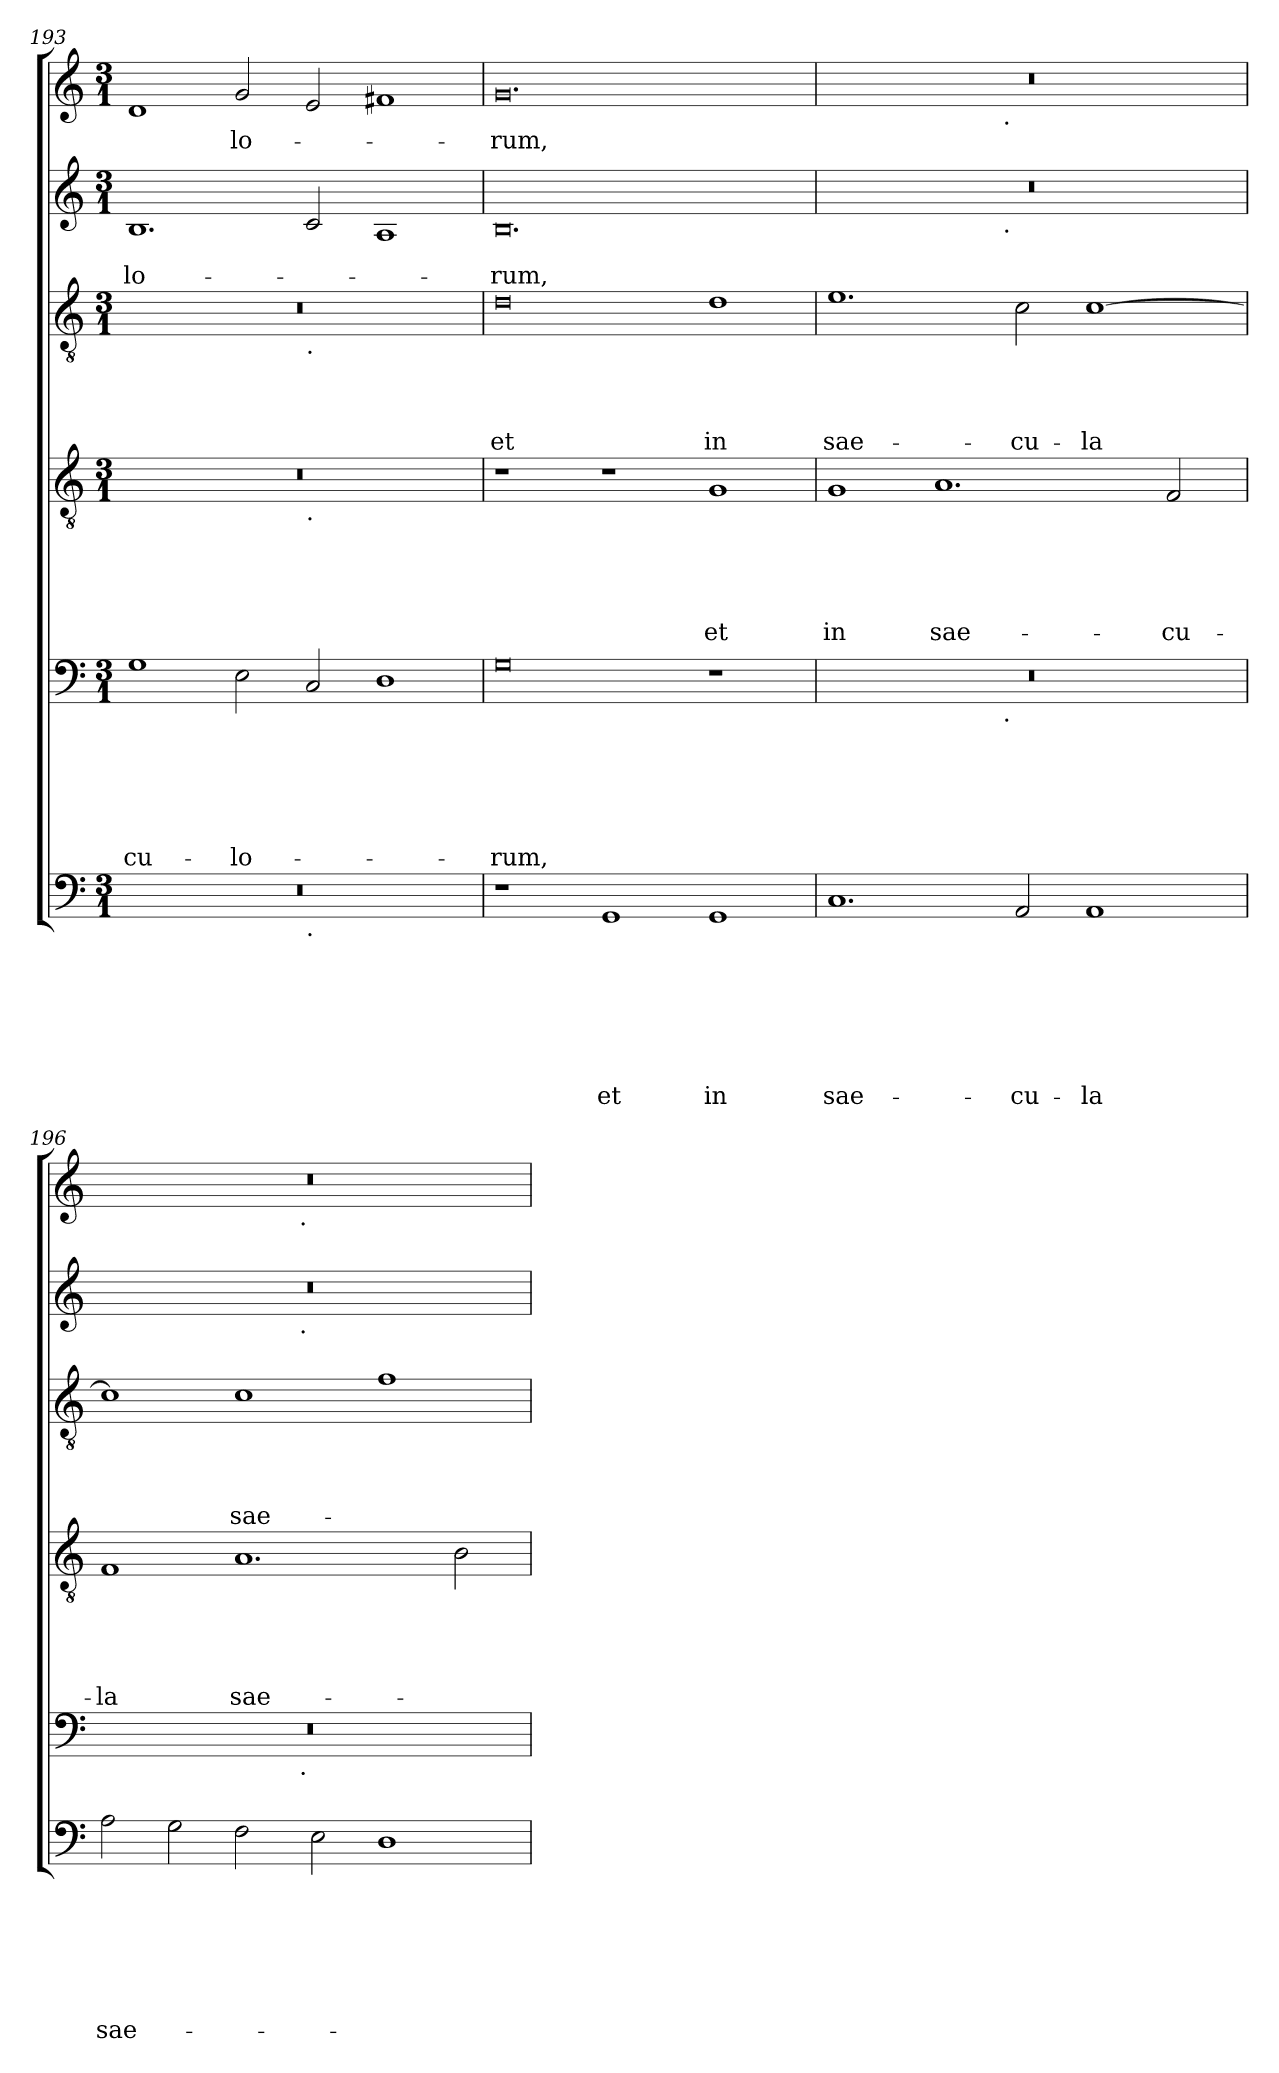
**kern	**text	**text	**text	**text	**text	**text	**text	**kern	**text	**text	**text	**text	**text	**text	**kern	**text	**text	**text	**text	**text	**kern	**text	**text	**text	**text	**kern	**text	**text	**kern	**text
*part6	*part6	*part6	*part6	*part6	*part6	*part6	*part6	*part5	*part5	*part5	*part5	*part5	*part5	*part5	*part4	*part4	*part4	*part4	*part4	*part4	*part3	*part3	*part3	*part3	*part3	*part2	*part2	*part2	*part1	*part1
*staff6	*staff6	*staff6	*staff6	*staff6	*staff6	*staff6	*staff6	*staff5	*staff5	*staff5	*staff5	*staff5	*staff5	*staff5	*staff4	*staff4	*staff4	*staff4	*staff4	*staff4	*staff3	*staff3	*staff3	*staff3	*staff3	*staff2	*staff2	*staff2	*staff1	*staff1
!!LO:LB:g=z
*clefF4	*	*	*	*	*	*	*	*clefF4	*	*	*	*	*	*	*clefGv2	*	*	*	*	*	*clefGv2	*	*	*	*	*clefG2	*	*	*clefG2	*
*k[]	*	*	*	*	*	*	*	*k[]	*	*	*	*	*	*	*k[]	*	*	*	*	*	*k[]	*	*	*	*	*k[]	*	*	*k[]	*
*C:	*	*	*	*	*	*	*	*C:	*	*	*	*	*	*	*C:	*	*	*	*	*	*C:	*	*	*	*	*C:	*	*	*C:	*
*M3/1	*	*	*	*	*	*	*	*M3/1	*	*	*	*	*	*	*M3/1	*	*	*	*	*	*M3/1	*	*	*	*	*M3/1	*	*	*M3/1	*
=193	=193	=193	=193	=193	=193	=193	=193	=193	=193	=193	=193	=193	=193	=193	=193	=193	=193	=193	=193	=193	=193	=193	=193	=193	=193	=193	=193	=193	=193	=193
!	!	!	!	!	!	!	!	!	!	!	!	!	!	!LO:LY:b	!	!	!	!	!	!	!	!	!	!	!	!	!	!LO:LY:b	!	!
*^	*	*	*	*	*	*	*	*	*	*	*	*	*	*	*^	*	*	*	*	*	*^	*	*	*	*	*	*	*	*	*
0.r	1.ryy	.	.	.	.	.	.	.	1G	.	.	.	.	.	-cu-	0.r	1.ryy	.	.	.	.	.	0.r	1.ryy	.	.	.	.	1.B	.	-lo-	1d	.
!	!	!	!	!	!	!	!	!	!	!	!	!	!	!	!LO:LY:b	!	!	!	!	!	!	!	!	!	!	!	!	!	!	!	!	!	!LO:LY:b
.	.	.	.	.	.	.	.	.	2E\	.	.	.	.	.	-lo-	.	.	.	.	.	.	.	.	.	.	.	.	.	.	.	.	2g/	-lo-
!	!	!	!	!	!	!	!	!	!	!	!	!	!	!	!	!	!	!	!	!	!	!	!	!LO:TX:b:t=.	!	!	!	!	!	!	!	!	!
!	!	!	!	!	!	!	!	!	!	!	!	!	!	!	!	!	!LO:TX:b:t=.	!	!	!	!	!	!	!	!	!	!	!	!	!	!	!	!
!	!LO:TX:b:t=.	!	!	!	!	!	!	!	!	!	!	!	!	!	!	!	!	!	!	!	!	!	!	!	!	!	!	!	!	!	!	!	!
.	1.ryy	.	.	.	.	.	.	.	2C/	.	.	.	.	.	.	.	1.ryy	.	.	.	.	.	.	1.ryy	.	.	.	.	2c/	.	.	2e/	.
.	.	.	.	.	.	.	.	.	1D	.	.	.	.	.	.	.	.	.	.	.	.	.	.	.	.	.	.	.	1A	.	.	1f#X	.
=194	=194	=194	=194	=194	=194	=194	=194	=194	=194	=194	=194	=194	=194	=194	=194	=194	=194	=194	=194	=194	=194	=194	=194	=194	=194	=194	=194	=194	=194	=194	=194	=194	=194
!	!	!	!	!	!	!	!	!	!	!	!	!	!	!	!LO:LY:b	!	!	!	!	!	!	!	!	!	!	!	!	!LO:LY:b:rj	!	!	!LO:LY:b	!	!LO:LY:b
*	*	*	*	*	*	*	*	*	*	*	*	*	*	*	*	*v	*v	*	*	*	*	*	*	*	*	*	*	*	*	*	*	*	*
*v	*v	*	*	*	*	*	*	*	*	*	*	*	*	*	*	*	*	*	*	*	*	*v	*v	*	*	*	*	*	*	*	*	*
1r	.	.	.	.	.	.	.	0G	.	.	.	.	.	-rum,	1r	.	.	.	.	.	0d	.	.	.	et	0.B	.	-rum,	0.g	-rum,
!	!	!	!	!	!	!	!LO:LY:b	!	!	!	!	!	!	!	!	!	!	!	!	!	!	!	!	!	!	!	!	!	!	!
1GG	.	.	.	.	.	.	et	.	.	.	.	.	.	.	1r	.	.	.	.	.	.	.	.	.	.	.	.	.	.	.
!	!	!	!	!	!	!	!LO:LY:b	!	!	!	!	!	!	!	!	!	!	!	!	!LO:LY:b	!	!	!	!	!LO:LY:b	!	!	!	!	!
1GG	.	.	.	.	.	.	in	1r	.	.	.	.	.	.	1G	.	.	.	.	et	1d	.	.	.	in	.	.	.	.	.
=195	=195	=195	=195	=195	=195	=195	=195	=195	=195	=195	=195	=195	=195	=195	=195	=195	=195	=195	=195	=195	=195	=195	=195	=195	=195	=195	=195	=195	=195	=195
!	!	!	!	!	!	!	!LO:LY:b	!	!	!	!	!	!	!	!	!	!	!	!	!LO:LY:b	!	!	!	!	!LO:LY:b	!	!	!	!	!
*	*	*	*	*	*	*	*	*^	*	*	*	*	*	*	*	*	*	*	*	*	*	*	*	*	*	*^	*	*	*^	*
1.C	.	.	.	.	.	.	sae-	0.r	1ryy	.	.	.	.	.	.	1G	.	.	.	.	in	1.e	.	.	.	sae-	0.r	1ryy	.	.	0.r	1ryy	.
!	!	!	!	!	!	!	!	!	!	!	!	!	!	!	!	!	!	!	!	!	!LO:LY:b	!	!	!	!	!	!	!	!	!	!	!	!
.	.	.	.	.	.	.	.	.	4...ryy	.	.	.	.	.	.	1.A	.	.	.	.	sae-	.	.	.	.	.	.	4...ryy	.	.	.	4...ryy	.
!	!	!	!	!	!	!	!	!	!	!	!	!	!	!	!	!	!	!	!	!	!	!	!	!	!	!	!	!	!	!	!	!LO:TX:b:t=.	!
!	!	!	!	!	!	!	!	!	!	!	!	!	!	!	!	!	!	!	!	!	!	!	!	!	!	!	!	!LO:TX:b:t=.	!	!	!	!	!
!	!	!	!	!	!	!	!	!	!LO:TX:b:t=.	!	!	!	!	!	!	!	!	!	!	!	!	!	!	!	!	!	!	!	!	!	!	!	!
.	.	.	.	.	.	.	.	.	1ryy	.	.	.	.	.	.	.	.	.	.	.	.	.	.	.	.	.	.	1ryy	.	.	.	1ryy	.
!	!	!	!	!	!	!	!LO:LY:b	!	!	!	!	!	!	!	!	!	!	!	!	!	!	!	!	!	!	!LO:LY:b	!	!	!	!	!	!	!
2AA/	.	.	.	.	.	.	-cu-	.	.	.	.	.	.	.	.	.	.	.	.	.	.	2c\	.	.	.	-cu-	.	.	.	.	.	.	.
!	!	!	!	!	!	!	!LO:LY:b	!	!	!	!	!	!	!	!	!	!	!	!	!	!	!	!	!	!	!LO:LY:b	!	!	!	!	!	!	!
1AA	.	.	.	.	.	.	-la	.	.	.	.	.	.	.	.	.	.	.	.	.	.	[>1c	.	.	.	-la	.	.	.	.	.	.	.
.	.	.	.	.	.	.	.	.	2ryy	.	.	.	.	.	.	.	.	.	.	.	.	.	.	.	.	.	.	2ryy	.	.	.	2ryy	.
!	!	!	!	!	!	!	!	!	!	!	!	!	!	!	!	!	!	!	!	!	!LO:LY:b	!	!	!	!	!	!	!	!	!	!	!	!
.	.	.	.	.	.	.	.	.	.	.	.	.	.	.	.	2F/	.	.	.	.	-cu-	.	.	.	.	.	.	.	.	.	.	.	.
.	.	.	.	.	.	.	.	.	32ryy	.	.	.	.	.	.	.	.	.	.	.	.	.	.	.	.	.	.	32ryy	.	.	.	32ryy	.
=196	=196	=196	=196	=196	=196	=196	=196	=196	=196	=196	=196	=196	=196	=196	=196	=196	=196	=196	=196	=196	=196	=196	=196	=196	=196	=196	=196	=196	=196	=196	=196	=196	=196
!	!	!	!	!	!	!	!LO:LY:b	!	!	!	!	!	!	!	!	!	!	!	!	!	!LO:LY:b	!	!	!	!	!	!	!	!	!	!	!	!
2A\	.	.	.	.	.	.	sae-	0.r	1ryy	.	.	.	.	.	.	1F	.	.	.	.	-la	1c]	.	.	.	.	0.r	1ryy	.	.	0.r	1ryy	.
2G\	.	.	.	.	.	.	.	.	.	.	.	.	.	.	.	.	.	.	.	.	.	.	.	.	.	.	.	.	.	.	.	.	.
!	!	!	!	!	!	!	!	!	!	!	!	!	!	!	!	!	!	!	!	!	!LO:LY:b	!	!	!	!	!LO:LY:b	!	!	!	!	!	!	!
2F\	.	.	.	.	.	.	.	.	4...ryy	.	.	.	.	.	.	1.A	.	.	.	.	sae-	1c	.	.	.	sae-	.	4...ryy	.	.	.	4...ryy	.
!	!	!	!	!	!	!	!	!	!	!	!	!	!	!	!	!	!	!	!	!	!	!	!	!	!	!	!	!	!	!	!	!LO:TX:b:t=.	!
!	!	!	!	!	!	!	!	!	!	!	!	!	!	!	!	!	!	!	!	!	!	!	!	!	!	!	!	!LO:TX:b:t=.	!	!	!	!	!
!	!	!	!	!	!	!	!	!	!LO:TX:b:t=.	!	!	!	!	!	!	!	!	!	!	!	!	!	!	!	!	!	!	!	!	!	!	!	!
.	.	.	.	.	.	.	.	.	1ryy	.	.	.	.	.	.	.	.	.	.	.	.	.	.	.	.	.	.	1ryy	.	.	.	1ryy	.
2E\	.	.	.	.	.	.	.	.	.	.	.	.	.	.	.	.	.	.	.	.	.	.	.	.	.	.	.	.	.	.	.	.	.
1D	.	.	.	.	.	.	.	.	.	.	.	.	.	.	.	.	.	.	.	.	.	1f	.	.	.	.	.	.	.	.	.	.	.
.	.	.	.	.	.	.	.	.	2ryy	.	.	.	.	.	.	.	.	.	.	.	.	.	.	.	.	.	.	2ryy	.	.	.	2ryy	.
.	.	.	.	.	.	.	.	.	.	.	.	.	.	.	.	2B\	.	.	.	.	.	.	.	.	.	.	.	.	.	.	.	.	.
.	.	.	.	.	.	.	.	.	32ryy	.	.	.	.	.	.	.	.	.	.	.	.	.	.	.	.	.	.	32ryy	.	.	.	32ryy	.
*	*	*	*	*	*	*	*	*	*	*	*	*	*	*	*	*	*	*	*	*	*	*	*	*	*	*	*v	*v	*	*	*	*	*
*	*	*	*	*	*	*	*	*v	*v	*	*	*	*	*	*	*	*	*	*	*	*	*	*	*	*	*	*	*	*	*v	*v	*
=	=	=	=	=	=	=	=	=	=	=	=	=	=	=	=	=	=	=	=	=	=	=	=	=	=	=	=	=	=	=
*-	*-	*-	*-	*-	*-	*-	*-	*-	*-	*-	*-	*-	*-	*-	*-	*-	*-	*-	*-	*-	*-	*-	*-	*-	*-	*-	*-	*-	*-	*-
